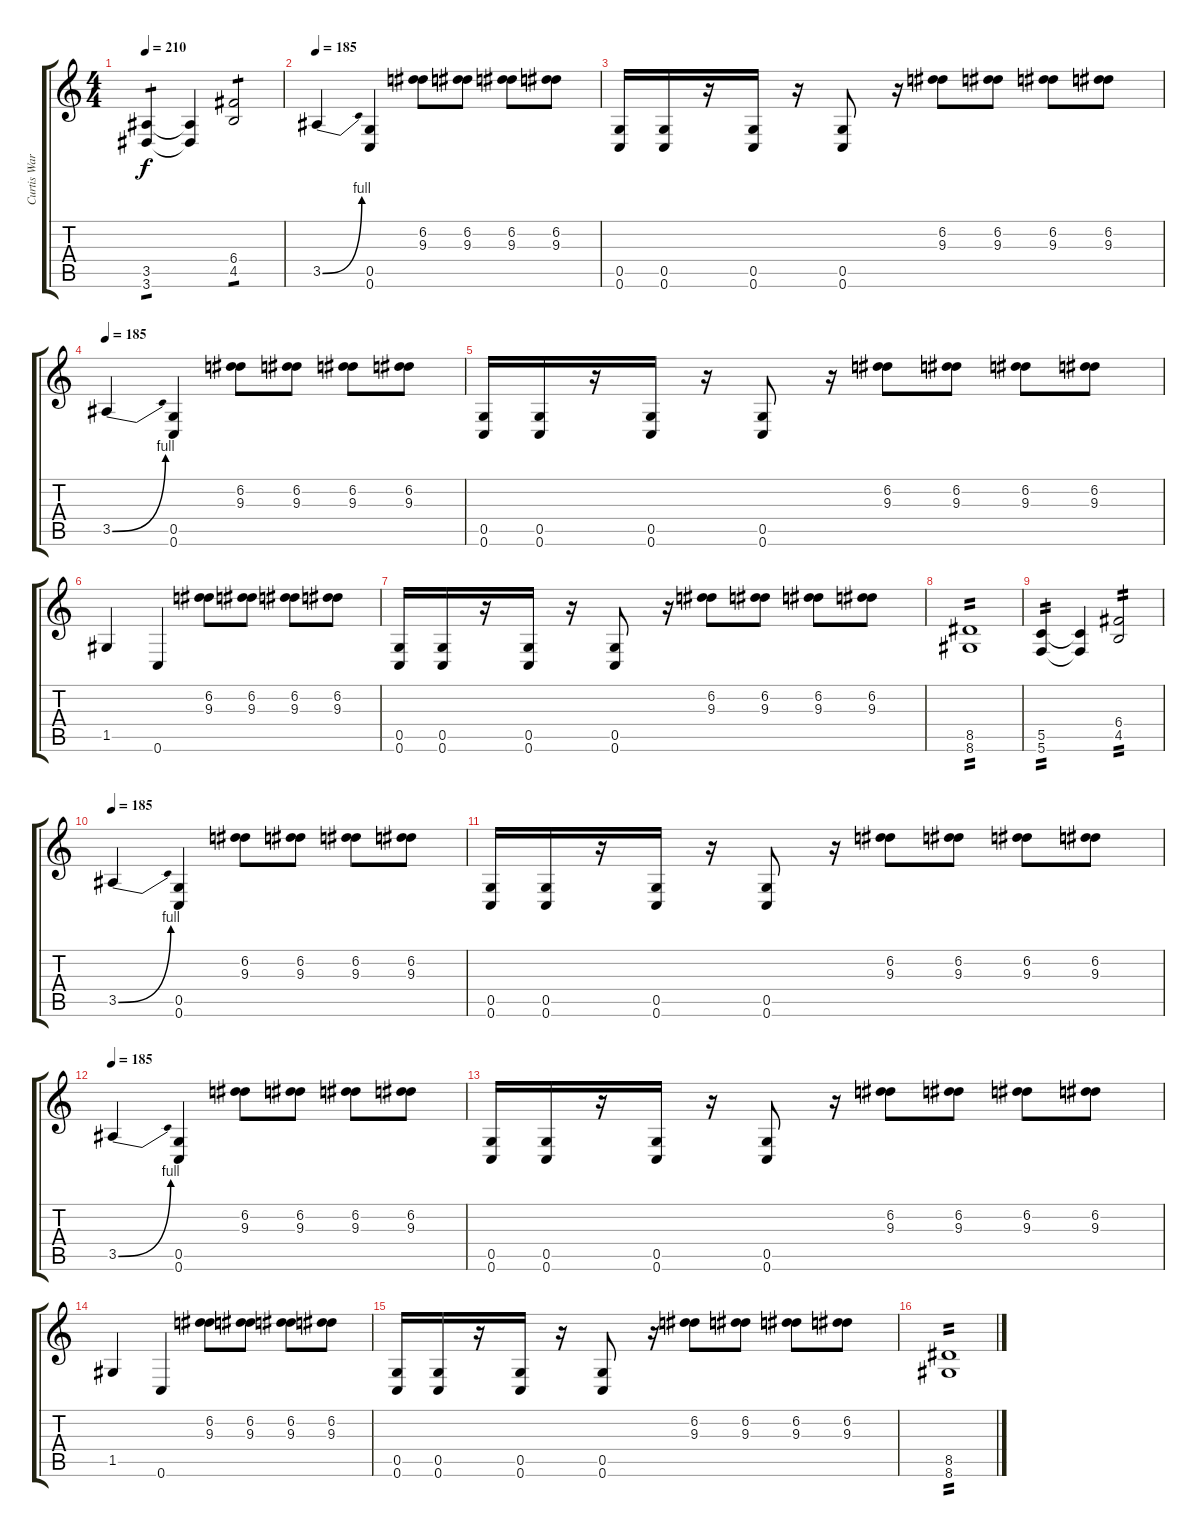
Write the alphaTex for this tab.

\track ("Curtis Ward" "Curtis War") {instrument distortionguitar}
\staff {score tabs}
\tuning (D4 A3 F3 C3 G2 C2) {hide}
\ts (4 4)
\tempo 210
\clef g2
\ks c
(3.5 3.6).4{tp 1 dy f} (3.5{t} 3.6{t}).4 (6.4 4.5).2{tp 1} |
\tempo 185
3.5{be (bend 0 0 60 4)}.4 (0.5 0.6).4 (6.2 9.3).8 (6.2 9.3).8 (6.2 9.3).8 (6.2 9.3).8 |
(0.5 0.6).16 (0.5 0.6).16 r.16 (0.5 0.6).16 r.16 (0.5 0.6).8 r.16 (6.2 9.3).8 (6.2 9.3).8 (6.2 9.3).8 (6.2 9.3).8 |
\tempo 185
3.5{be (bend 0 0 60 4)}.4 (0.5 0.6).4 (6.2 9.3).8 (6.2 9.3).8 (6.2 9.3).8 (6.2 9.3).8 |
(0.5 0.6).16 (0.5 0.6).16 r.16 (0.5 0.6).16 r.16 (0.5 0.6).8 r.16 (6.2 9.3).8 (6.2 9.3).8 (6.2 9.3).8 (6.2 9.3).8 |
1.5.4 0.6.4 (6.2 9.3).8 (6.2 9.3).8 (6.2 9.3).8 (6.2 9.3).8 |
(0.5 0.6).16 (0.5 0.6).16 r.16 (0.5 0.6).16 r.16 (0.5 0.6).8 r.16 (6.2 9.3).8 (6.2 9.3).8 (6.2 9.3).8 (6.2 9.3).8 |
(8.5 8.6).1{tp 2} |
(5.5 5.6).4{tp 2} (5.5{t} 5.6{t}).4 (6.4 4.5).2{tp 2} |
\tempo 185
3.5{be (bend 0 0 60 4)}.4 (0.5 0.6).4 (6.2 9.3).8 (6.2 9.3).8 (6.2 9.3).8 (6.2 9.3).8 |
(0.5 0.6).16 (0.5 0.6).16 r.16 (0.5 0.6).16 r.16 (0.5 0.6).8 r.16 (6.2 9.3).8 (6.2 9.3).8 (6.2 9.3).8 (6.2 9.3).8 |
\tempo 185
3.5{be (bend 0 0 60 4)}.4 (0.5 0.6).4 (6.2 9.3).8 (6.2 9.3).8 (6.2 9.3).8 (6.2 9.3).8 |
(0.5 0.6).16 (0.5 0.6).16 r.16 (0.5 0.6).16 r.16 (0.5 0.6).8 r.16 (6.2 9.3).8 (6.2 9.3).8 (6.2 9.3).8 (6.2 9.3).8 |
1.5.4 0.6.4 (6.2 9.3).8 (6.2 9.3).8 (6.2 9.3).8 (6.2 9.3).8 |
(0.5 0.6).16 (0.5 0.6).16 r.16 (0.5 0.6).16 r.16 (0.5 0.6).8 r.16 (6.2 9.3).8 (6.2 9.3).8 (6.2 9.3).8 (6.2 9.3).8 |
(8.5 8.6).1{tp 2}
